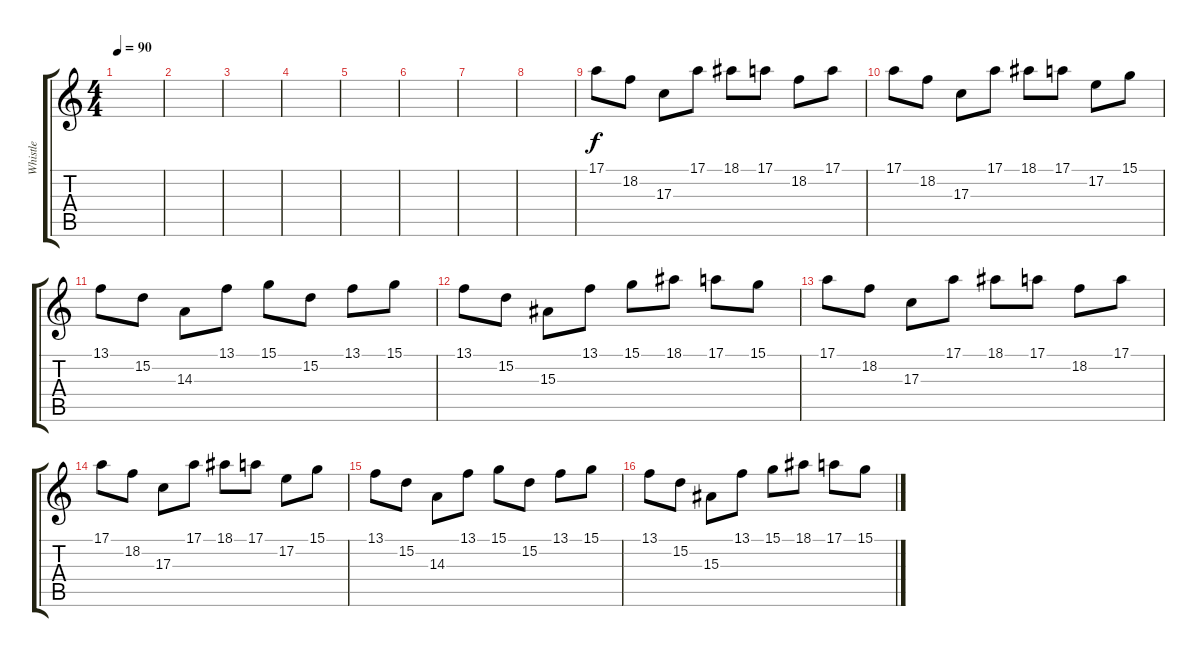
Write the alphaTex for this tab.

\track ("Whistle" "Whistle") {instrument whistle}
\staff {score tabs}
\tuning (E4 B3 G3 D3 A2 E2) {hide}
\ts (4 4)
\tempo 90
\clef g2
\ks c
|
|
|
|
|
|
|
|
17.1.8 18.2.8 17.3.8 17.1.8 18.1.8 17.1.8 18.2.8 17.1.8 |
17.1.8 18.2.8 17.3.8 17.1.8 18.1.8 17.1.8 17.2.8 15.1.8 |
13.1.8 15.2.8 14.3.8 13.1.8 15.1.8 15.2.8 13.1.8 15.1.8 |
13.1.8 15.2.8 15.3.8 13.1.8 15.1.8 18.1.8 17.1.8 15.1.8 |
17.1.8 18.2.8 17.3.8 17.1.8 18.1.8 17.1.8 18.2.8 17.1.8 |
17.1.8 18.2.8 17.3.8 17.1.8 18.1.8 17.1.8 17.2.8 15.1.8 |
13.1.8 15.2.8 14.3.8 13.1.8 15.1.8 15.2.8 13.1.8 15.1.8 |
13.1.8 15.2.8 15.3.8 13.1.8 15.1.8 18.1.8 17.1.8 15.1.8
